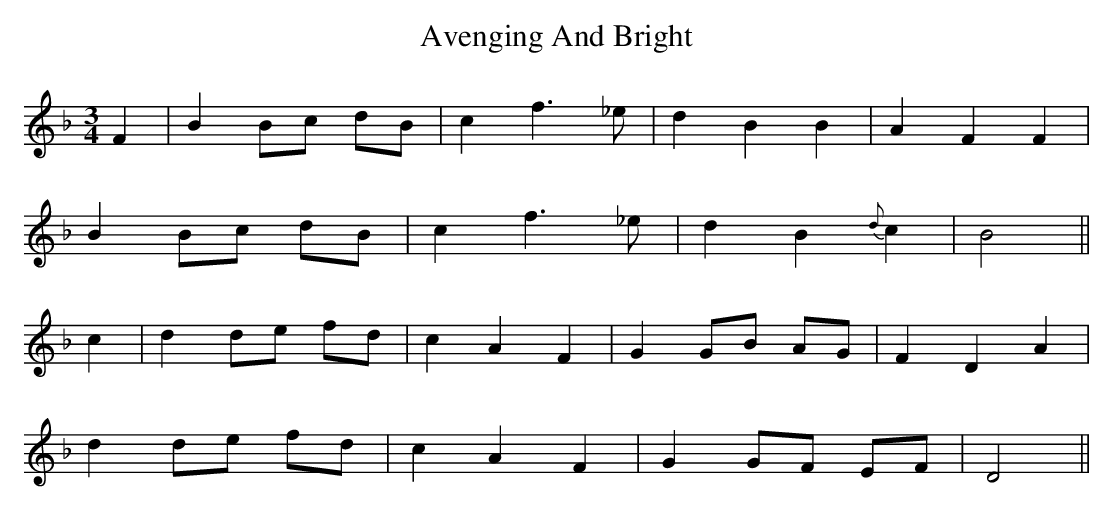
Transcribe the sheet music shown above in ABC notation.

X:1
T: Avenging And Bright
M: 3/4
L: 1/8
K: Dmin
F2|B2 Bc dB|c2 f3_e|d2 B2 B2|A2F2F2|
B2 Bc dB|c2f3_e|d2B2 {d}c2|B4||
c2|d2 de fd|c2A2F2|G2 GB AG|F2D2A2|
d2 de fd|c2A2F2|G2 GF EF|D4||
